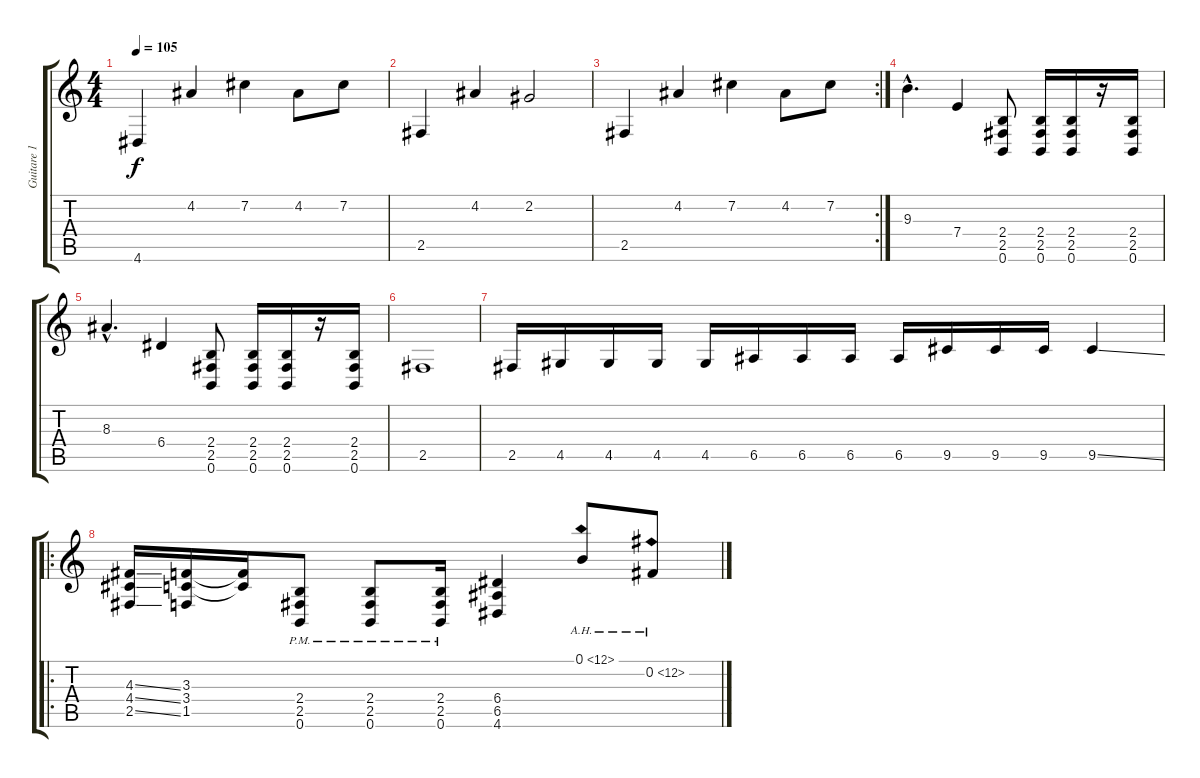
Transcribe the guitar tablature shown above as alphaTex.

\track ("Guitare 1" "Guitare 1") {instrument distortionguitar}
\staff {score tabs}
\tuning (B3 Gb3 D3 A2 E2 B1) {hide}
\ts (4 4)
\tempo 105
\clef g2
\ks c
4.6.4{dy f} 4.2.4 7.2.4 4.2.8 7.2.8 |
2.5.4{instrument electricguitarjazz} 4.2.4 2.2.2 |
\rc 2
2.5.4 4.2.4 7.2.4 4.2.8 7.2.8 |
9.3{hac}.4{d instrument distortionguitar} 7.4.4 (2.4 2.5 0.6).8 (2.4 2.5 0.6).16 (2.4 2.5 0.6).16 r.16 (2.4 2.5 0.6).16 |
8.3{hac}.4{d} 6.4.4 (2.4 2.5 0.6).8 (2.4 2.5 0.6).16 (2.4 2.5 0.6).16 r.16 (2.4 2.5 0.6).16 |
2.5.1 |
2.5.16 4.5.16 4.5.16 4.5.16 4.5.16 6.5.16 6.5.16 6.5.16 6.5.16 9.5.16 9.5.16 9.5.16 9.5{ss}.4 |
\ro
(4.3{ss} 4.4{ss} 2.5{ss}).16 (3.3 3.4 1.5).16 (3.3{t} 3.4{t}).16 (2.4{pm} 2.5{pm} 0.6{pm}).8 (2.4{pm} 2.5{pm} 0.6{pm}).8 (2.4{pm} 2.5{pm} 0.6{pm}).16 (6.4 6.5 4.6).4 0.1{ah 12}.8 0.2{ah 12}.8
